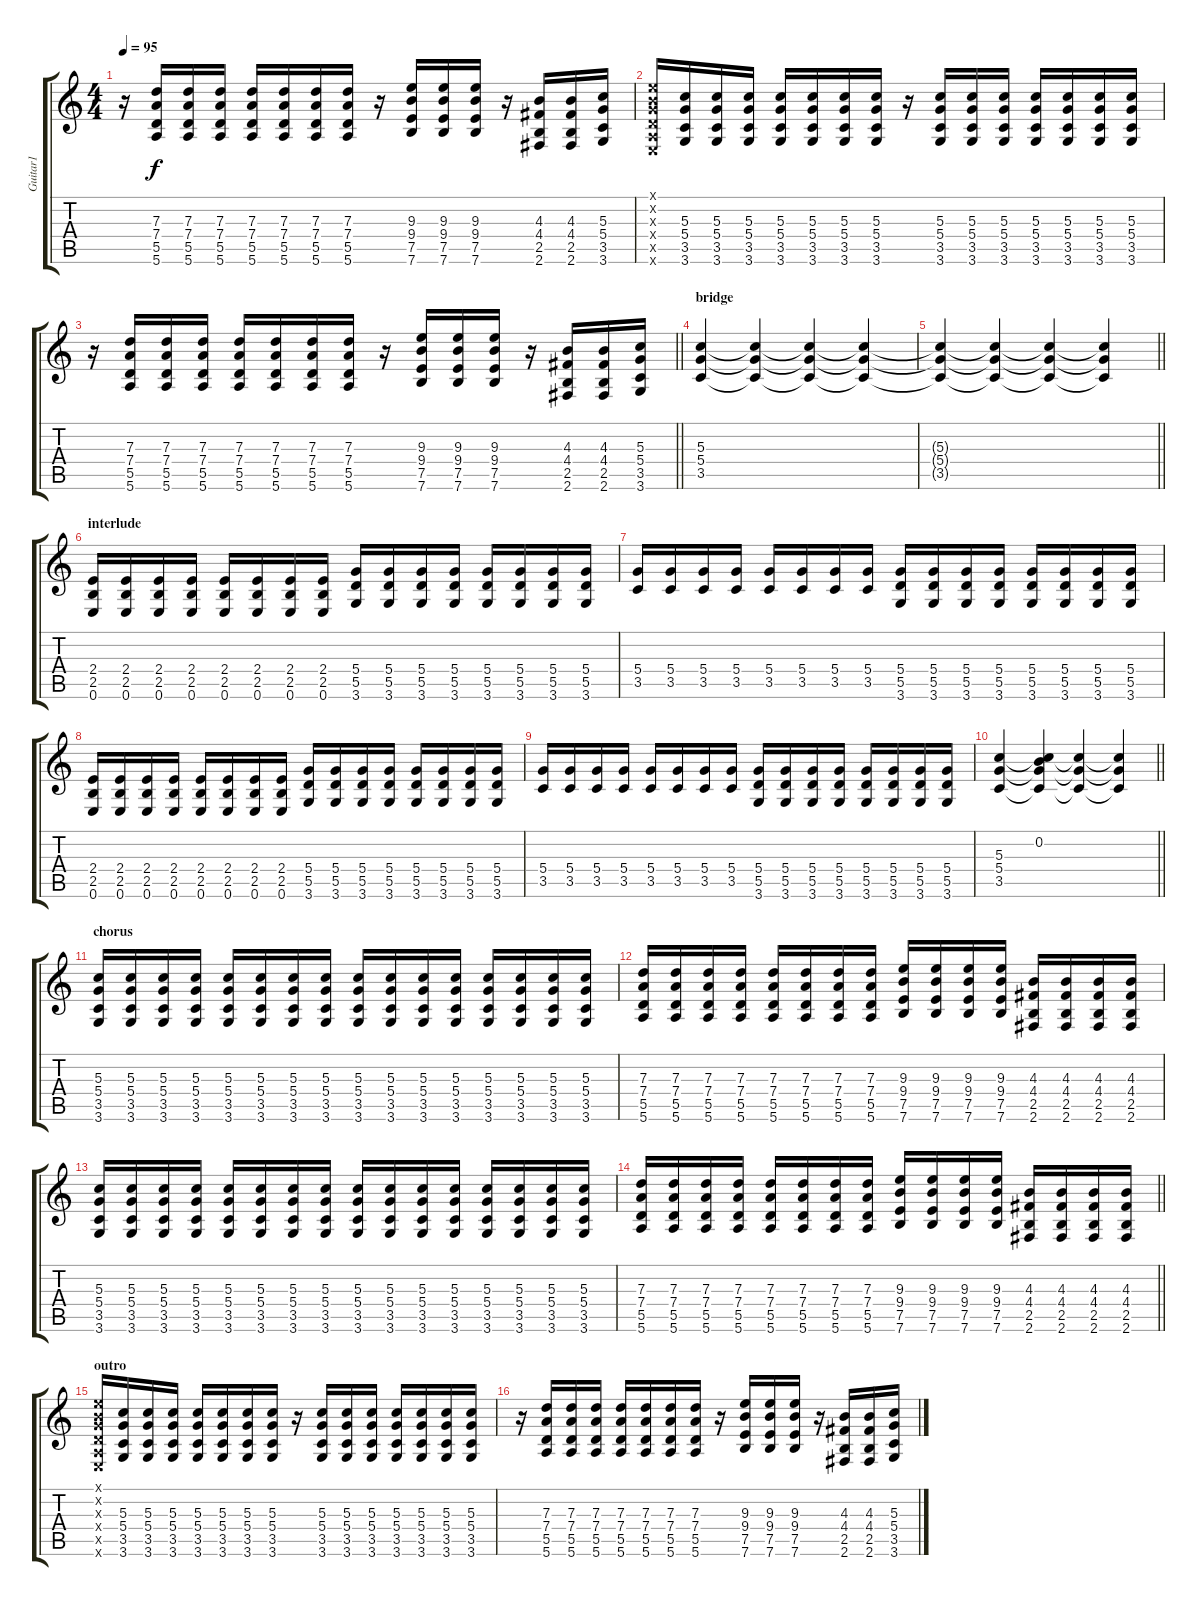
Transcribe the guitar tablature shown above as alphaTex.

\track ("Guitar1" "Guitar1") {instrument distortionguitar}
\staff {score tabs}
\tuning (E4 B3 G3 D3 A2 E2) {hide}
\ts (4 4)
\tempo 95
\clef g2
\ks c
r.16{dy f} (7.3 7.4 5.5 5.6).16 (7.3 7.4 5.5 5.6).16 (7.3 7.4 5.5 5.6).16 (7.3 7.4 5.5 5.6).16 (7.3 7.4 5.5 5.6).16 (7.3 7.4 5.5 5.6).16 (7.3 7.4 5.5 5.6).16 r.16 (9.3 9.4 7.5 7.6).16 (9.3 9.4 7.5 7.6).16 (9.3 9.4 7.5 7.6).16 r.16 (4.3 4.4 2.5 2.6).16 (4.3 4.4 2.5 2.6).16 (5.3 5.4 3.5 3.6).16 |
(0.1{x} 0.2{x} 0.3{x} 0.4{x} 0.5{x} 0.6{x}).16 (5.3 5.4 3.5 3.6).16 (5.3 5.4 3.5 3.6).16 (5.3 5.4 3.5 3.6).16 (5.3 5.4 3.5 3.6).16 (5.3 5.4 3.5 3.6).16 (5.3 5.4 3.5 3.6).16 (5.3 5.4 3.5 3.6).16 r.16 (5.3 5.4 3.5 3.6).16 (5.3 5.4 3.5 3.6).16 (5.3 5.4 3.5 3.6).16 (5.3 5.4 3.5 3.6).16 (5.3 5.4 3.5 3.6).16 (5.3 5.4 3.5 3.6).16 (5.3 5.4 3.5 3.6).16 |
\barLineRight lightlight
r.16 (7.3 7.4 5.5 5.6).16 (7.3 7.4 5.5 5.6).16 (7.3 7.4 5.5 5.6).16 (7.3 7.4 5.5 5.6).16 (7.3 7.4 5.5 5.6).16 (7.3 7.4 5.5 5.6).16 (7.3 7.4 5.5 5.6).16 r.16 (9.3 9.4 7.5 7.6).16 (9.3 9.4 7.5 7.6).16 (9.3 9.4 7.5 7.6).16 r.16 (4.3 4.4 2.5 2.6).16 (4.3 4.4 2.5 2.6).16 (5.3 5.4 3.5 3.6).16 |
\section ("" "bridge")
(5.3 5.4 3.5).4 (5.3{t} 5.4{t} 3.5{t}).4 (5.3{t} 5.4{t} 3.5{t}).4 (5.3{t} 5.4{t} 3.5{t}).4 |
\barLineRight lightlight
(5.3{t} 5.4{t} 3.5{t}).4 (5.3{t} 5.4{t} 3.5{t}).4 (5.3{t} 5.4{t} 3.5{t}).4 (5.3{t} 5.4{t} 3.5{t}).4 |
\section ("" "interlude")
(2.4 2.5 0.6).16 (2.4 2.5 0.6).16 (2.4 2.5 0.6).16 (2.4 2.5 0.6).16 (2.4 2.5 0.6).16 (2.4 2.5 0.6).16 (2.4 2.5 0.6).16 (2.4 2.5 0.6).16 (5.4 5.5 3.6).16 (5.4 5.5 3.6).16 (5.4 5.5 3.6).16 (5.4 5.5 3.6).16 (5.4 5.5 3.6).16 (5.4 5.5 3.6).16 (5.4 5.5 3.6).16 (5.4 5.5 3.6).16 |
(5.4 3.5).16 (5.4 3.5).16 (5.4 3.5).16 (5.4 3.5).16 (5.4 3.5).16 (5.4 3.5).16 (5.4 3.5).16 (5.4 3.5).16 (5.4 5.5 3.6).16 (5.4 5.5 3.6).16 (5.4 5.5 3.6).16 (5.4 5.5 3.6).16 (5.4 5.5 3.6).16 (5.4 5.5 3.6).16 (5.4 5.5 3.6).16 (5.4 5.5 3.6).16 |
(2.4 2.5 0.6).16 (2.4 2.5 0.6).16 (2.4 2.5 0.6).16 (2.4 2.5 0.6).16 (2.4 2.5 0.6).16 (2.4 2.5 0.6).16 (2.4 2.5 0.6).16 (2.4 2.5 0.6).16 (5.4 5.5 3.6).16 (5.4 5.5 3.6).16 (5.4 5.5 3.6).16 (5.4 5.5 3.6).16 (5.4 5.5 3.6).16 (5.4 5.5 3.6).16 (5.4 5.5 3.6).16 (5.4 5.5 3.6).16 |
(5.4 3.5).16 (5.4 3.5).16 (5.4 3.5).16 (5.4 3.5).16 (5.4 3.5).16 (5.4 3.5).16 (5.4 3.5).16 (5.4 3.5).16 (5.4 5.5 3.6).16 (5.4 5.5 3.6).16 (5.4 5.5 3.6).16 (5.4 5.5 3.6).16 (5.4 5.5 3.6).16 (5.4 5.5 3.6).16 (5.4 5.5 3.6).16 (5.4 5.5 3.6).16 |
\barLineRight lightlight
(5.3 5.4 3.5).4 (0.2 5.3{t} 5.4{t} 3.5{t}).4 (5.3{t} 5.4{t} 3.5{t}).4 (5.3{t} 5.4{t} 3.5{t}).4 |
\section ("" "chorus")
(5.3 5.4 3.5 3.6).16 (5.3 5.4 3.5 3.6).16 (5.3 5.4 3.5 3.6).16 (5.3 5.4 3.5 3.6).16 (5.3 5.4 3.5 3.6).16 (5.3 5.4 3.5 3.6).16 (5.3 5.4 3.5 3.6).16 (5.3 5.4 3.5 3.6).16 (5.3 5.4 3.5 3.6).16 (5.3 5.4 3.5 3.6).16 (5.3 5.4 3.5 3.6).16 (5.3 5.4 3.5 3.6).16 (5.3 5.4 3.5 3.6).16 (5.3 5.4 3.5 3.6).16 (5.3 5.4 3.5 3.6).16 (5.3 5.4 3.5 3.6).16 |
(7.3 7.4 5.5 5.6).16 (7.3 7.4 5.5 5.6).16 (7.3 7.4 5.5 5.6).16 (7.3 7.4 5.5 5.6).16 (7.3 7.4 5.5 5.6).16 (7.3 7.4 5.5 5.6).16 (7.3 7.4 5.5 5.6).16 (7.3 7.4 5.5 5.6).16 (9.3 9.4 7.5 7.6).16 (9.3 9.4 7.5 7.6).16 (9.3 9.4 7.5 7.6).16 (9.3 9.4 7.5 7.6).16 (4.3 4.4 2.5 2.6).16 (4.3 4.4 2.5 2.6).16 (4.3 4.4 2.5 2.6).16 (4.3 4.4 2.5 2.6).16 |
(5.3 5.4 3.5 3.6).16 (5.3 5.4 3.5 3.6).16 (5.3 5.4 3.5 3.6).16 (5.3 5.4 3.5 3.6).16 (5.3 5.4 3.5 3.6).16 (5.3 5.4 3.5 3.6).16 (5.3 5.4 3.5 3.6).16 (5.3 5.4 3.5 3.6).16 (5.3 5.4 3.5 3.6).16 (5.3 5.4 3.5 3.6).16 (5.3 5.4 3.5 3.6).16 (5.3 5.4 3.5 3.6).16 (5.3 5.4 3.5 3.6).16 (5.3 5.4 3.5 3.6).16 (5.3 5.4 3.5 3.6).16 (5.3 5.4 3.5 3.6).16 |
\barLineRight lightlight
(7.3 7.4 5.5 5.6).16 (7.3 7.4 5.5 5.6).16 (7.3 7.4 5.5 5.6).16 (7.3 7.4 5.5 5.6).16 (7.3 7.4 5.5 5.6).16 (7.3 7.4 5.5 5.6).16 (7.3 7.4 5.5 5.6).16 (7.3 7.4 5.5 5.6).16 (9.3 9.4 7.5 7.6).16 (9.3 9.4 7.5 7.6).16 (9.3 9.4 7.5 7.6).16 (9.3 9.4 7.5 7.6).16 (4.3 4.4 2.5 2.6).16 (4.3 4.4 2.5 2.6).16 (4.3 4.4 2.5 2.6).16 (4.3 4.4 2.5 2.6).16 |
\section ("" "outro")
(0.1{x} 0.2{x} 0.3{x} 0.4{x} 0.5{x} 0.6{x}).16 (5.3 5.4 3.5 3.6).16 (5.3 5.4 3.5 3.6).16 (5.3 5.4 3.5 3.6).16 (5.3 5.4 3.5 3.6).16 (5.3 5.4 3.5 3.6).16 (5.3 5.4 3.5 3.6).16 (5.3 5.4 3.5 3.6).16 r.16 (5.3 5.4 3.5 3.6).16 (5.3 5.4 3.5 3.6).16 (5.3 5.4 3.5 3.6).16 (5.3 5.4 3.5 3.6).16 (5.3 5.4 3.5 3.6).16 (5.3 5.4 3.5 3.6).16 (5.3 5.4 3.5 3.6).16 |
r.16 (7.3 7.4 5.5 5.6).16 (7.3 7.4 5.5 5.6).16 (7.3 7.4 5.5 5.6).16 (7.3 7.4 5.5 5.6).16 (7.3 7.4 5.5 5.6).16 (7.3 7.4 5.5 5.6).16 (7.3 7.4 5.5 5.6).16 r.16 (9.3 9.4 7.5 7.6).16 (9.3 9.4 7.5 7.6).16 (9.3 9.4 7.5 7.6).16 r.16 (4.3 4.4 2.5 2.6).16 (4.3 4.4 2.5 2.6).16 (5.3 5.4 3.5 3.6).16
